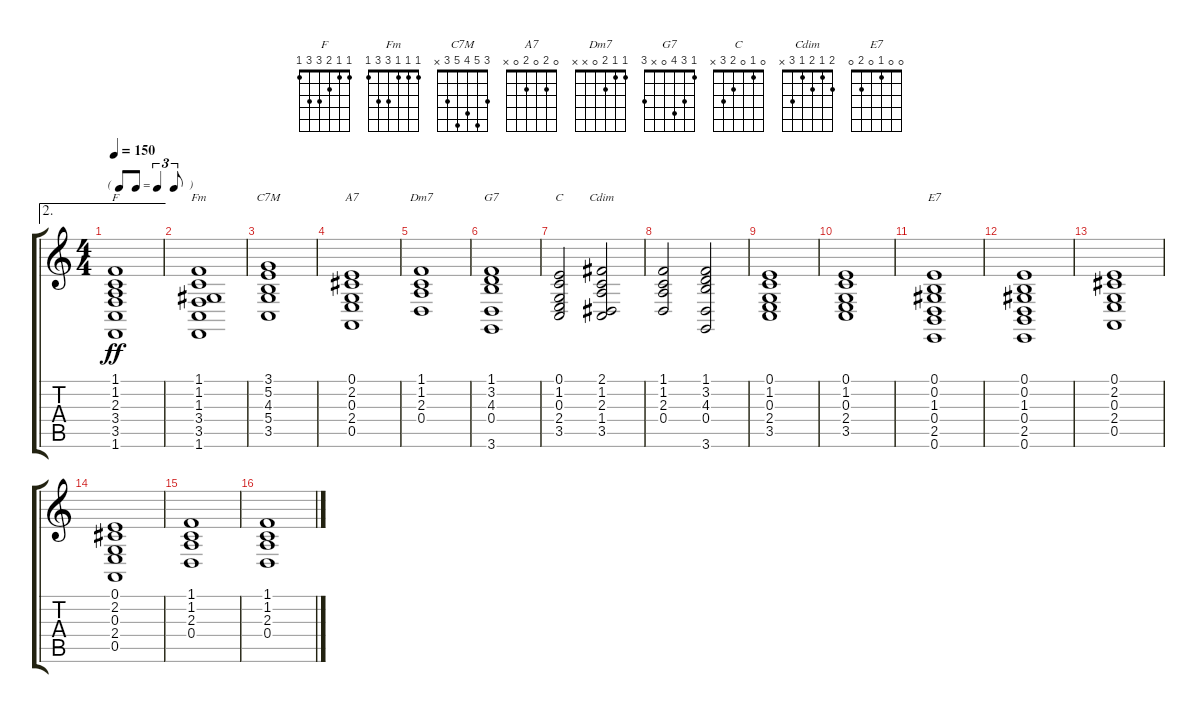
\track "" {instrument voiceoohs}
\staff {score tabs}
\tuning (E4 B3 G3 D3 A2 E2) {hide}
\chord ("F" 1 1 2 3 3 1)
\chord ("Fm" 1 1 1 3 3 1)
\chord ("C7M" 3 5 4 5 3 x)
\chord ("A7" 0 2 0 2 0 x)
\chord ("Dm7" 1 1 2 0 x x)
\chord ("G7" 1 3 4 0 x 3)
\chord ("C" 0 1 0 2 3 x)
\chord ("Cdim" 2 1 2 1 3 x)
\chord ("E7" 0 0 1 0 2 0)
\ae 2
\ts (4 4)
\tf triplet8th
\tempo 150
\clef g2
\ks c
(1.1 1.2 2.3 3.4 3.5 1.6).1{ch "F" dy ff} |
(1.1 1.2 1.3 3.4 3.5 1.6).1{ch "Fm"} |
(3.1 5.2 4.3 5.4 3.5).1{ch "C7M"} |
(0.1 2.2 0.3 2.4 0.5).1{ch "A7"} |
(1.1 1.2 2.3 0.4).1{ch "Dm7"} |
(1.1 3.2 4.3 0.4 3.6).1{ch "G7"} |
(0.1 1.2 0.3 2.4 3.5).2{ch "C"} (2.1 1.2 2.3 1.4 3.5).2{ch "Cdim"} |
(1.1 1.2 2.3 0.4).2 (1.1 3.2 4.3 0.4 3.6).2 |
(0.1 1.2 0.3 2.4 3.5).1 |
(0.1 1.2 0.3 2.4 3.5).1 |
(0.1 0.2 1.3 0.4 2.5 0.6).1{ch "E7"} |
(0.1 0.2 1.3 0.4 2.5 0.6).1 |
(0.1 2.2 0.3 2.4 0.5).1 |
(0.1 2.2 0.3 2.4 0.5).1 |
(1.1 1.2 2.3 0.4).1 |
(1.1 1.2 2.3 0.4).1
